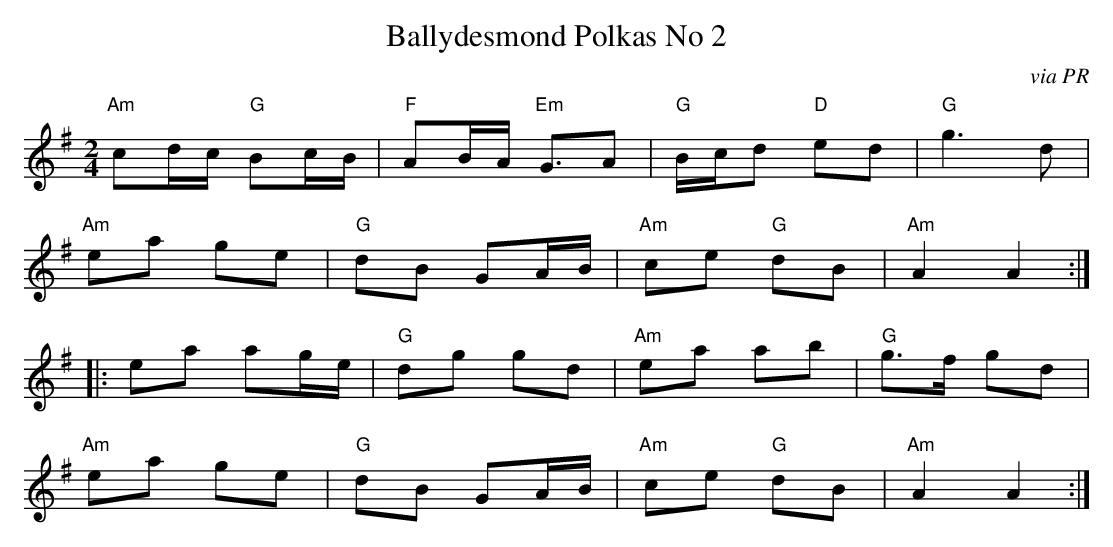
X:1
T:Ballydesmond Polkas No 2
C:via PR
M:2/4
L:1/8
K:G
"Am"cd/c/ "G"Bc/B/|"F"AB/A/ "Em"G3/2A|"G"B/c/d "D"ed|"G"g3d|
"Am"ea ge|"G"dB GA/B/|"Am"ce "G"dB|"Am"A2 A2:|
|:ea ag/e/|"G"dg gd|"Am"ea ab|"G"g>f gd|
"Am"ea ge|"G"dB GA/B/|"Am"ce "G"dB|"Am"A2 A2:|
